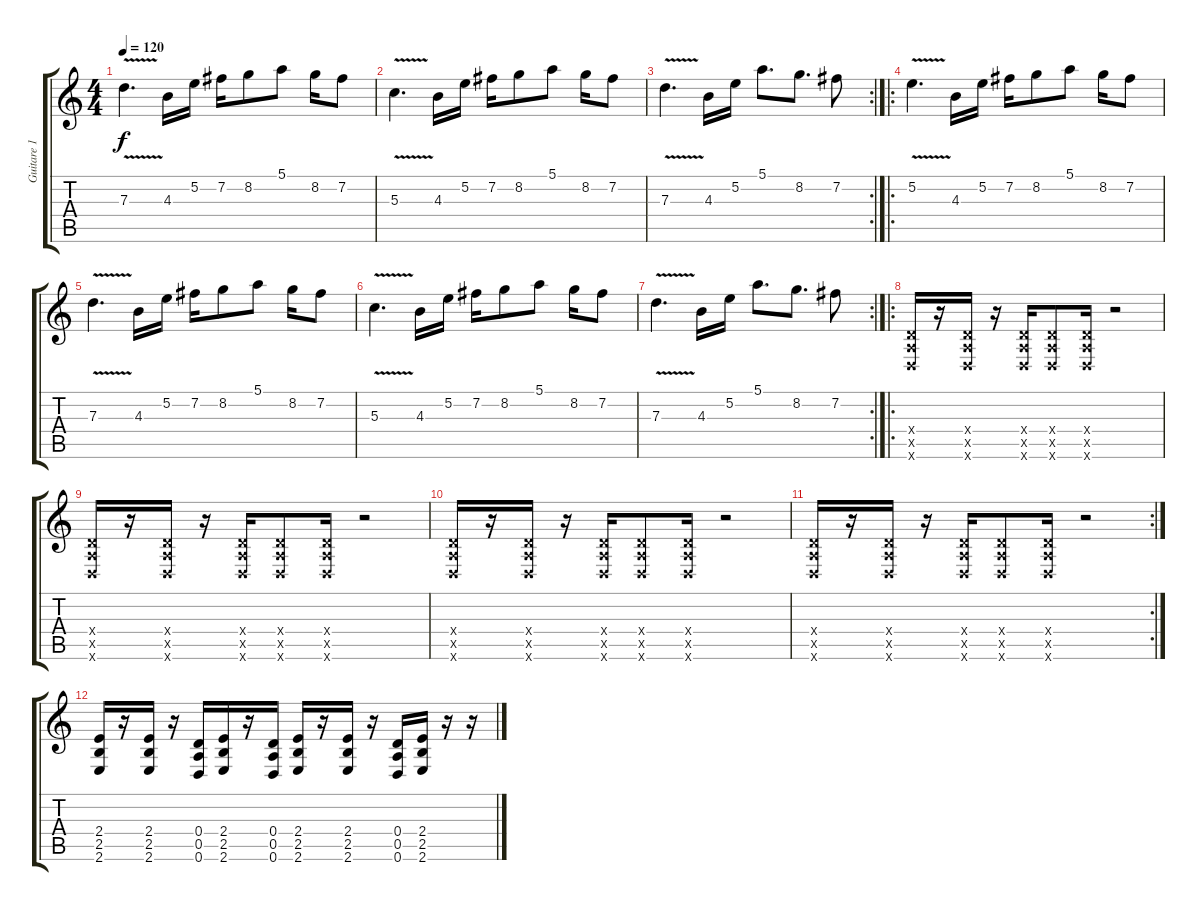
\track ("Guitare 1" "Guitare 1") {instrument distortionguitar}
\staff {score tabs}
\tuning (E4 B3 G3 D3 A2 D2) {hide}
\ts (4 4)
\tempo 120
\clef g2
\ks c
7.3{v}.4{d dy f} 4.3.16 5.2.16 7.2.16 8.2.8 5.1.8 8.2.16 7.2.8 |
5.3{v}.4{d} 4.3.16 5.2.16 7.2.16 8.2.8 5.1.8 8.2.16 7.2.8 |
\rc 2
7.3{v}.4{d} 4.3.16 5.2.16 5.1.8{d} 8.2.8{d} 7.2.8 |
\ro
5.2{v}.4{d} 4.3.16 5.2.16 7.2.16 8.2.8 5.1.8 8.2.16 7.2.8 |
7.3{v}.4{d} 4.3.16 5.2.16 7.2.16 8.2.8 5.1.8 8.2.16 7.2.8 |
5.3{v}.4{d} 4.3.16 5.2.16 7.2.16 8.2.8 5.1.8 8.2.16 7.2.8 |
\rc 2
7.3{v}.4{d} 4.3.16 5.2.16 5.1.8{d} 8.2.8{d} 7.2.8 |
\ro
(0.4{x} 0.5{x} 0.6{x}).16 r.16 (0.4{x} 0.5{x} 0.6{x}).16 r.16 (0.4{x} 0.5{x} 0.6{x}).16 (0.4{x} 0.5{x} 0.6{x}).8 (0.4{x} 0.5{x} 0.6{x}).16 r.2 |
(0.4{x} 0.5{x} 0.6{x}).16 r.16 (0.4{x} 0.5{x} 0.6{x}).16 r.16 (0.4{x} 0.5{x} 0.6{x}).16 (0.4{x} 0.5{x} 0.6{x}).8 (0.4{x} 0.5{x} 0.6{x}).16 r.2 |
(0.4{x} 0.5{x} 0.6{x}).16 r.16 (0.4{x} 0.5{x} 0.6{x}).16 r.16 (0.4{x} 0.5{x} 0.6{x}).16 (0.4{x} 0.5{x} 0.6{x}).8 (0.4{x} 0.5{x} 0.6{x}).16 r.2 |
\rc 2
(0.4{x} 0.5{x} 0.6{x}).16 r.16 (0.4{x} 0.5{x} 0.6{x}).16 r.16 (0.4{x} 0.5{x} 0.6{x}).16 (0.4{x} 0.5{x} 0.6{x}).8 (0.4{x} 0.5{x} 0.6{x}).16 r.2 |
(2.4 2.5 2.6).16 r.16 (2.4 2.5 2.6).16 r.16 (0.4 0.5 0.6).16 (2.4 2.5 2.6).16 r.16 (0.4 0.5 0.6).16 (2.4 2.5 2.6).16 r.16 (2.4 2.5 2.6).16 r.16 (0.4 0.5 0.6).16 (2.4 2.5 2.6).16 r.16 r.16
